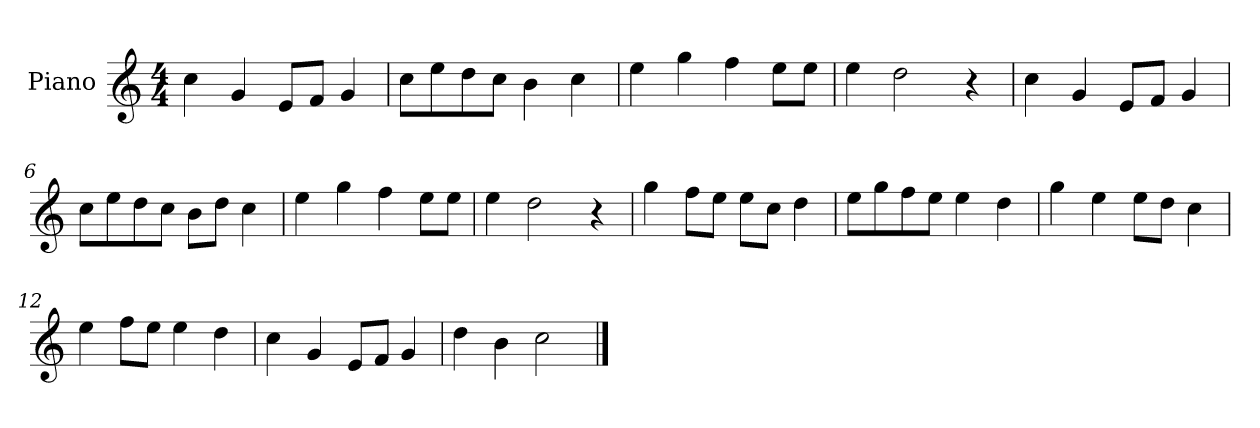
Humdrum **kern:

**kern
*part1
*staff1
*I"Piano
*I'P-no
*clefG2
*k[]
*M4/4
*MM90
=1
4cc\
4g/
8e/L
8f/J
4g/
=2
8cc\L
8ee\
8dd\
8cc\J
4b\
4cc\
=3
4ee\
4gg\
4ff\
8ee\L
8ee\J
=4
4ee\
2dd\
4r
=5
4cc\
4g/
8e/L
8f/J
4g/
=6
8cc\L
8ee\
8dd\
8cc\J
8b\L
8dd\J
4cc\
=7
4ee\
4gg\
4ff\
8ee\L
8ee\J
!!LO:LB:g=z
=8
4ee\
2dd\
4r
=9
4gg\
8ff\L
8ee\J
8ee\L
8cc\J
4dd\
=10
8ee\L
8gg\
8ff\
8ee\J
4ee\
4dd\
=11
4gg\
4ee\
8ee\L
8dd\J
4cc\
=12
4ee\
8ff\L
8ee\J
4ee\
4dd\
=13
4cc\
4g/
8e/L
8f/J
4g/
=14
4dd\
4b\
2cc\
==
*-
